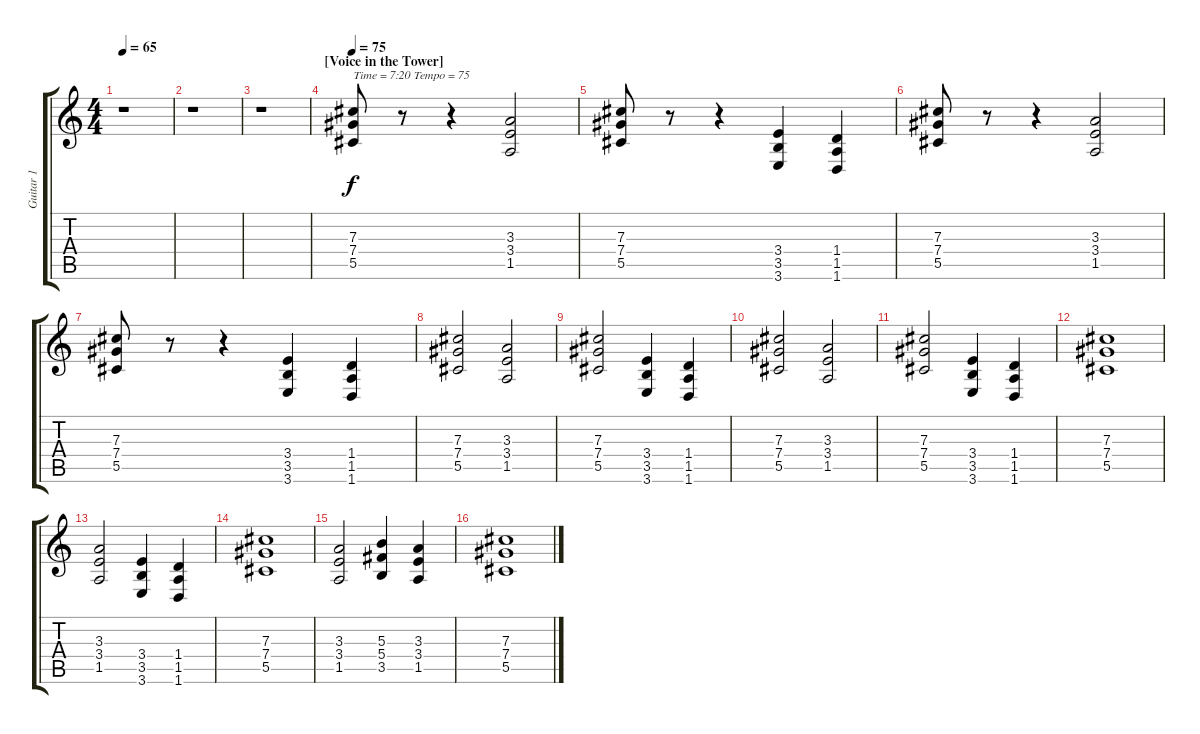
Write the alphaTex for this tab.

\track ("Guitar 1" "Guitar 1") {instrument distortionguitar}
\staff {score tabs}
\tuning (Eb4 Bb3 Gb3 Db3 Ab2 Db2) {hide}
\ts (4 4)
\tempo 65
\clef g2
\ks c
r.1{dy f} |
r.1 |
r.1 |
\section ("" "[Voice in the Tower]")
\tempo 75
(7.3 7.4 5.5).8{txt "Time = 7:20 Tempo = 75"} r.8 r.4 (3.3 3.4 1.5).2 |
(7.3 7.4 5.5).8 r.8 r.4 (3.4 3.5 3.6).4 (1.4 1.5 1.6).4 |
(7.3 7.4 5.5).8 r.8 r.4 (3.3 3.4 1.5).2 |
(7.3 7.4 5.5).8 r.8 r.4 (3.4 3.5 3.6).4 (1.4 1.5 1.6).4 |
(7.3 7.4 5.5).2 (3.3 3.4 1.5).2 |
(7.3 7.4 5.5).2 (3.4 3.5 3.6).4 (1.4 1.5 1.6).4 |
(7.3 7.4 5.5).2 (3.3 3.4 1.5).2 |
(7.3 7.4 5.5).2 (3.4 3.5 3.6).4 (1.4 1.5 1.6).4 |
(7.3 7.4 5.5).1 |
(3.3 3.4 1.5).2 (3.4 3.5 3.6).4 (1.4 1.5 1.6).4 |
(7.3 7.4 5.5).1 |
(3.3 3.4 1.5).2 (5.3 5.4 3.5).4 (3.3 3.4 1.5).4 |
(7.3 7.4 5.5).1
